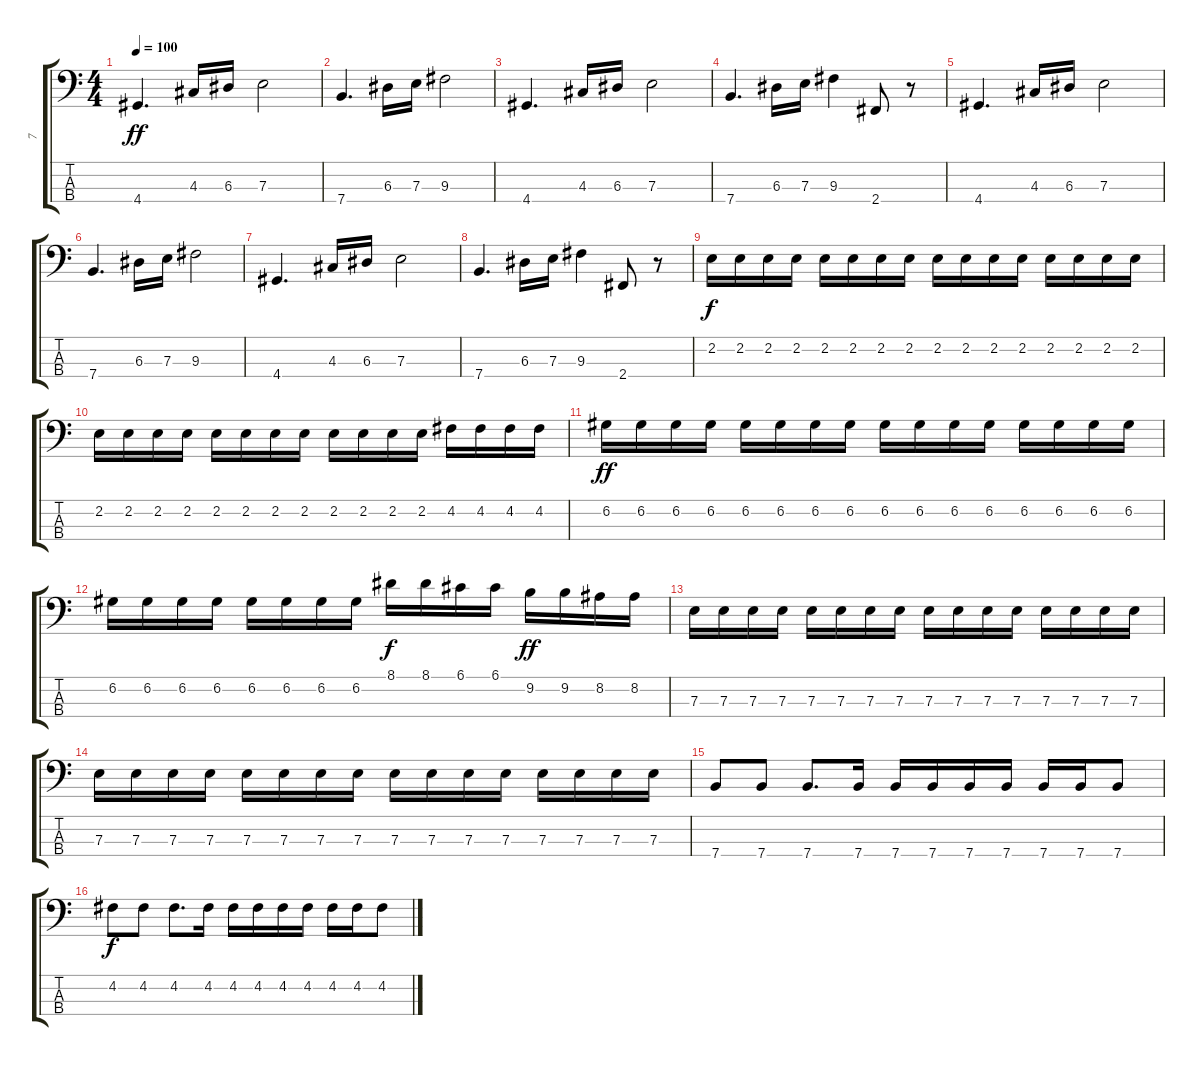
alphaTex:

\track ("7" "7") {instrument electricbassfinger}
\staff {score tabs}
\tuning (G2 D2 A1 E1) {hide}
\ts (4 4)
\tempo 100
\clef f4
\ks c
4.4.4{d dy ff} 4.3.16 6.3.16 7.3.2 |
7.4.4{d} 6.3.16 7.3.16 9.3.2 |
4.4.4{d} 4.3.16 6.3.16 7.3.2 |
7.4.4{d} 6.3.16 7.3.16 9.3.4 2.4.8 r.8 |
4.4.4{d} 4.3.16 6.3.16 7.3.2 |
7.4.4{d} 6.3.16 7.3.16 9.3.2 |
4.4.4{d} 4.3.16 6.3.16 7.3.2 |
7.4.4{d} 6.3.16 7.3.16 9.3.4 2.4.8 r.8 |
2.2.16{dy f} 2.2.16 2.2.16 2.2.16 2.2.16 2.2.16 2.2.16 2.2.16 2.2.16 2.2.16 2.2.16 2.2.16 2.2.16 2.2.16 2.2.16 2.2.16 |
2.2.16 2.2.16 2.2.16 2.2.16 2.2.16 2.2.16 2.2.16 2.2.16 2.2.16 2.2.16 2.2.16 2.2.16 4.2.16 4.2.16 4.2.16 4.2.16 |
6.2.16{dy ff} 6.2.16 6.2.16 6.2.16 6.2.16 6.2.16 6.2.16 6.2.16 6.2.16 6.2.16 6.2.16 6.2.16 6.2.16 6.2.16 6.2.16 6.2.16 |
6.2.16 6.2.16 6.2.16 6.2.16 6.2.16 6.2.16 6.2.16 6.2.16 8.1.16{dy f} 8.1.16 6.1.16 6.1.16 9.2.16{dy ff} 9.2.16 8.2.16 8.2.16 |
7.3.16 7.3.16 7.3.16 7.3.16 7.3.16 7.3.16 7.3.16 7.3.16 7.3.16 7.3.16 7.3.16 7.3.16 7.3.16 7.3.16 7.3.16 7.3.16 |
7.3.16 7.3.16 7.3.16 7.3.16 7.3.16 7.3.16 7.3.16 7.3.16 7.3.16 7.3.16 7.3.16 7.3.16 7.3.16 7.3.16 7.3.16 7.3.16 |
7.4.8 7.4.8 7.4.8{d} 7.4.16 7.4.16 7.4.16 7.4.16 7.4.16 7.4.16 7.4.16 7.4.8 |
4.2.8{dy f} 4.2.8 4.2.8{d} 4.2.16 4.2.16 4.2.16 4.2.16 4.2.16 4.2.16 4.2.16 4.2.8
